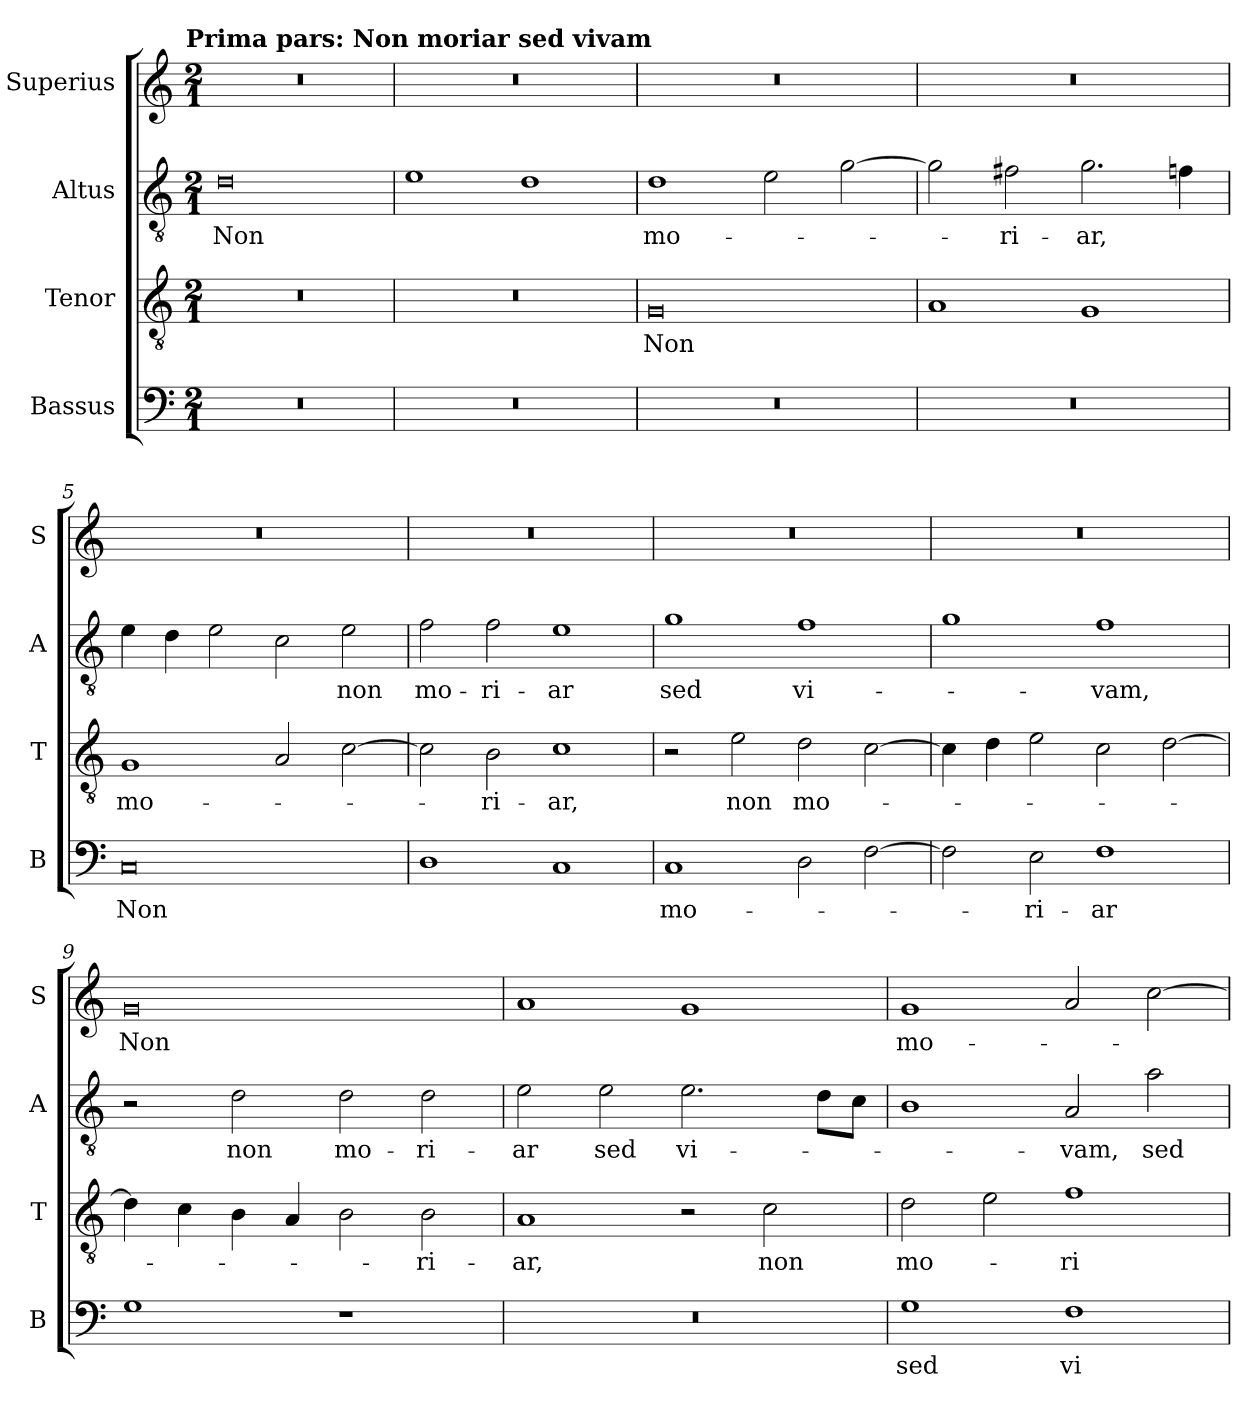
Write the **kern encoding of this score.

**kern	**text	**kern	**text	**kern	**text	**kern	**text
*part4	*part4	*part3	*part3	*part2	*part2	*part1	*part1
*staff4	*staff4	*staff3	*staff3	*staff2	*staff2	*staff1	*staff1
*I"Bassus	*	*I"Tenor	*	*I"Altus	*	*I"Superius	*
*I'B	*	*I'T	*	*I'A	*	*I'S	*
*clefF4	*	*clefGv2	*	*clefGv2	*	*clefG2	*
*k[]	*	*k[]	*	*k[]	*	*k[]	*
!!LO:TX:omd:t=Prima pars&colon; Non moriar sed vivam
*M2/1	*	*M2/1	*	*M2/1	*	*M2/1	*
=1	=1	=1	=1	=1	=1	=1	=1
0r	.	0r	.	0d	Non	0r	.
=2	=2	=2	=2	=2	=2	=2	=2
0r	.	0r	.	1e	.	0r	.
.	.	.	.	1d	.	.	.
=3	=3	=3	=3	=3	=3	=3	=3
0r	.	0G	Non	1d	mo-	0r	.
.	.	.	.	2e	.	.	.
.	.	.	.	[2g	.	.	.
=4	=4	=4	=4	=4	=4	=4	=4
0r	.	1A	.	2g]	.	0r	.
.	.	.	.	2f#X	-ri-	.	.
.	.	1G	.	2.g	-ar,	.	.
.	.	.	.	4fn	.	.	.
=5	=5	=5	=5	=5	=5	=5	=5
0C	Non	1G	mo-	4e	.	0r	.
.	.	.	.	4d	.	.	.
.	.	.	.	2e	.	.	.
.	.	2A	.	2c	.	.	.
.	.	[2c	.	2e	non	.	.
=6	=6	=6	=6	=6	=6	=6	=6
1D	.	2c]	.	2f	mo-	0r	.
.	.	2B	-ri-	2f	-ri-	.	.
1C	.	1c	-ar,	1e	-ar	.	.
=7	=7	=7	=7	=7	=7	=7	=7
1C	mo-	2r	.	1g	sed	0r	.
.	.	2e	non	.	.	.	.
2D	.	2d	mo-	1f	vi-	.	.
[2F	.	[2c	.	.	.	.	.
=8	=8	=8	=8	=8	=8	=8	=8
2F]	.	4c]	.	1g	.	0r	.
.	.	4d	.	.	.	.	.
2E	-ri-	2e	.	.	.	.	.
1F	-ar	2c	.	1f	-vam,	.	.
.	.	[2d	.	.	.	.	.
=9	=9	=9	=9	=9	=9	=9	=9
1G	.	4d]	.	2r	.	0g	Non
.	.	4c	.	.	.	.	.
.	.	4B	.	2d	non	.	.
.	.	4A	.	.	.	.	.
1r	.	2B	.	2d	mo-	.	.
.	.	2B	-ri-	2d	-ri-	.	.
=10	=10	=10	=10	=10	=10	=10	=10
0r	.	1A	-ar,	2e	-ar	1a	.
.	.	.	.	2e	sed	.	.
.	.	2r	.	2.e	vi-	1g	.
.	.	2c	non	.	.	.	.
.	.	.	.	8dL	.	.	.
.	.	.	.	8cJ	.	.	.
=11	=11	=11	=11	=11	=11	=11	=11
1G	sed	2d	mo-	1B	.	1g	mo-
.	.	2e	.	.	.	.	.
1F	vi-	1f	-ri-	2A	-vam,	2a	.
.	.	.	.	2a	sed	[2cc	.
=	=	=	=	=	=	=	=
*-	*-	*-	*-	*-	*-	*-	*-
